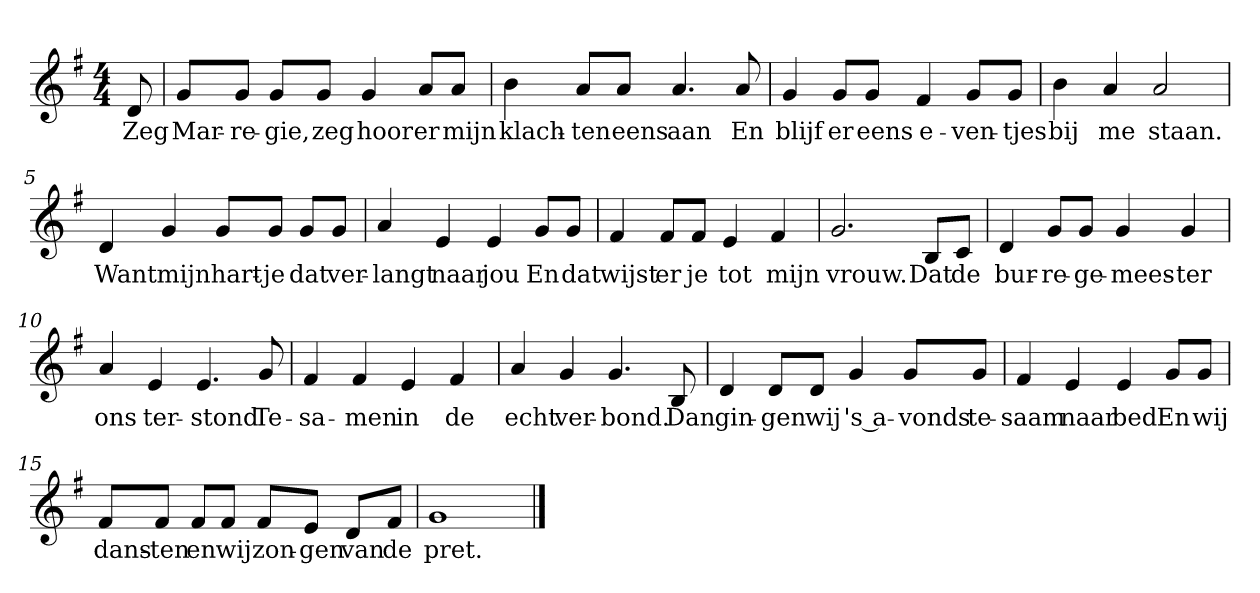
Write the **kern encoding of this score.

**kern	**text
*part1	*part1
*staff1	*staff1
*clefG2	*
*k[f#]	*
*G:	*
*M4/4	*
*MM120	*
=	=
8d	Zeg
=1	=1
8g/L	Mar-
8g/J	-re-
8g/L	-gie,
8g/J	zeg
4g	hoor
8a/L	er
8a/J	mijn
=2	=2
4b	klach-
8a/L	-ten
8a/J	eens
4.a	aan
8a	En
=3	=3
4g	blijf
8g/L	er
8g/J	eens
4f#	e-
8g/L	-ven-
8g/J	-tjes
=4	=4
4b	bij
4a	me
2a	staan.
=5	=5
4d	Want
4g	mijn
8g/L	hart-
8g/J	-je
8g/L	dat
8g/J	ver-
=6	=6
4a	-langt
4e	naar
4e	jou
8g/L	En
8g/J	dat
=7	=7
4f#	wijst
8f#/L	er
8f#/J	je
4e	tot
4f#	mijn
=8	=8
2.g	vrouw.
8B/L	Dat
8c/J	de
=9	=9
4d	bur-
8g/L	-re-
8g/J	-ge-
4g	-mees-
4g	-ter
=10	=10
4a	ons
4e	ter-
4.e	-stond
8g	Te-
=11	=11
4f#	-sa-
4f#	-men
4e	in
4f#	de
=12	=12
4a	echt
4g	ver-
4.g	-bond.
8B	Dan
=13	=13
4d	gin-
8d/L	-gen
8d/J	wij
4g	's a-
8g/L	-vonds
8g/J	te-
=14	=14
4f#	-saam
4e	naar
4e	bed
8g/L	En
8g/J	wij
=15	=15
8f#/L	dans-
8f#/J	-ten
8f#/L	en
8f#/J	wij
8f#/L	zon-
8e/J	-gen
8d/L	van
8f#/J	de
=16	=16
1g	pret.
==	==
*-	*-
